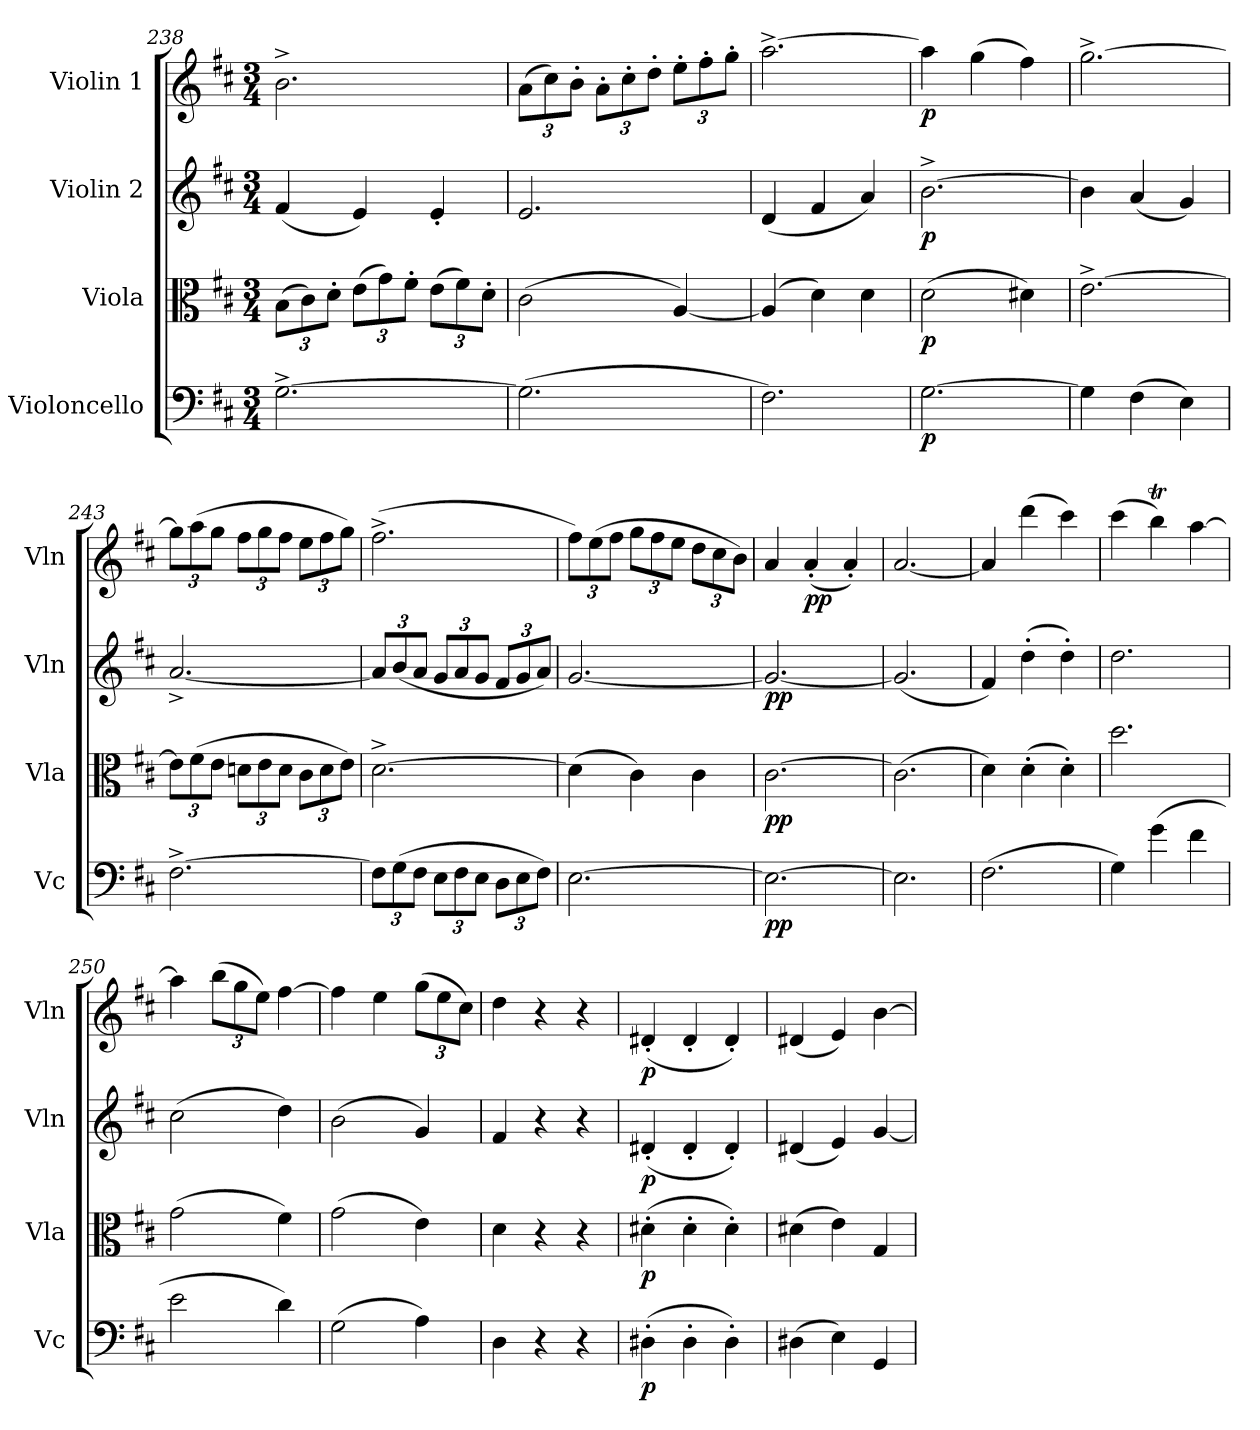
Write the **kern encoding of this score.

**kern	**dynam	**kern	**dynam	**kern	**dynam	**kern	**dynam
*part4	*part4	*part3	*part3	*part2	*part2	*part1	*part1
*staff4	*staff4	*staff3	*staff3	*staff2	*staff2	*staff1	*staff1
*I"Violoncello	*	*I"Viola	*	*I"Violin 2	*	*I"Violin 1	*
*I'Vc	*	*I'Vla	*	*I'Vln	*	*I'Vln	*
*clefF4	*	*clefC3	*	*clefG2	*	*clefG2	*
*k[f#c#]	*	*k[f#c#]	*	*k[f#c#]	*	*k[f#c#]	*
*M3/4	*	*M3/4	*	*M3/4	*	*M3/4	*
*	*	*Xbrackettup	*	*	*	*	*
=238	=238	=238	=238	=238	=238	=238	=238
[2.G^\	.	(>12B\L	.	(<4f#/	.	2.b^\	.
.	.	12c#\)	.	.	.	.	.
.	.	12d'\J	.	.	.	.	.
.	.	(>12e\L	.	4e/)	.	.	.
.	.	12g\)	.	.	.	.	.
.	.	12f#'\J	.	.	.	.	.
.	.	(>12e\L	.	4e'/	.	.	.
.	.	12f#\)	.	.	.	.	.
.	.	12d'\J	.	.	.	.	.
!!LO:LB:g=z
=239	=239	=239	=239	=239	=239	=239	=239
*	*	*	*	*	*	*Xbrackettup	*
(>2.G\]	.	(>2c#\	.	2.e/	.	(>12a\L	.
.	.	.	.	.	.	12cc#\)	.
.	.	.	.	.	.	12b'\J	.
.	.	.	.	.	.	12a'\L	.
.	.	.	.	.	.	12cc#'\	.
.	.	.	.	.	.	12dd'\J	.
.	.	[4A/)	.	.	.	12ee'\L	.
.	.	.	.	.	.	12ff#'\	.
.	.	.	.	.	.	12gg'\J	.
=240	=240	=240	=240	=240	=240	=240	=240
2.F#\)	.	(>4A/]	.	(<4d/	.	[2.aa^\	.
.	.	4d\)	.	4f#/	.	.	.
.	.	4d\	.	4a/)	.	.	.
=241	=241	=241	=241	=241	=241	=241	=241
!	!LO:DY:b	!	!LO:DY:b	!	!LO:DY:b	!	!LO:DY:b
[2.G\	p	(>2d\	p	[2.b^\	p	4aa\]	p
.	.	.	.	.	.	(>4gg\	.
.	.	4d#X\)	.	.	.	4ff#\)	.
=242	=242	=242	=242	=242	=242	=242	=242
4G\]	.	[2.e^\	.	4b\]	.	[2.gg^\	.
(>4F#\	.	.	.	(<4a/	.	.	.
4E\)	.	.	.	4g/)	.	.	.
=243	=243	=243	=243	=243	=243	=243	=243
[2.F#^\	.	12e\L]	.	[2.a^/	.	12gg\L]	.
.	.	(>12f#\	.	.	.	(>12aa\	.
.	.	12e\J	.	.	.	12gg\J	.
.	.	12dn\L	.	.	.	12ff#\L	.
.	.	12e\	.	.	.	12gg\	.
.	.	12d\J	.	.	.	12ff#\J	.
.	.	12c#\L	.	.	.	12ee\L	.
.	.	12d\	.	.	.	12ff#\	.
.	.	12e\J)	.	.	.	12gg\J)	.
=244	=244	=244	=244	=244	=244	=244	=244
*Xbrackettup	*	*	*	*Xbrackettup	*	*	*
12F#\L]	.	[2.d^\	.	12a/L]	.	(>2.ff#^\	.
(>12G\	.	.	.	(<12b/	.	.	.
12F#\J	.	.	.	12a/J	.	.	.
12E\L	.	.	.	12g/L	.	.	.
12F#\	.	.	.	12a/	.	.	.
12E\J	.	.	.	12g/J	.	.	.
12D\L	.	.	.	12f#/L	.	.	.
12E\	.	.	.	12g/	.	.	.
12F#\J)	.	.	.	12a/J)	.	.	.
!!LO:PB:g=z
=245	=245	=245	=245	=245	=245	=245	=245
[2.E\	.	(>4d\]	.	[2.g/	.	12ff#\L)	.
.	.	.	.	.	.	(>12ee\	.
.	.	.	.	.	.	12ff#\J	.
.	.	4c#\)	.	.	.	12gg\L	.
.	.	.	.	.	.	12ff#\	.
.	.	.	.	.	.	12ee\J	.
.	.	4c#\	.	.	.	12dd\L	.
.	.	.	.	.	.	12cc#\	.
.	.	.	.	.	.	12b\J)	.
=246	=246	=246	=246	=246	=246	=246	=246
!	!LO:DY:b	!	!LO:DY:b	!	!LO:DY:b	!	!
2.E\_	pp	[2.c#\	pp	2.g/_	pp	4a/	.
!	!	!	!	!	!	!	!LO:DY:b
.	.	.	.	.	.	(<4a'/	pp
.	.	.	.	.	.	4a'/)	.
=247	=247	=247	=247	=247	=247	=247	=247
2.E\]	.	(>2.c#\]	.	(<2.g/]	.	[2.a/	.
=248	=248	=248	=248	=248	=248	=248	=248
(>2.F#\	.	4d\)	.	4f#/)	.	4a/]	.
.	.	(>4d'\	.	(>4dd'\	.	(>4ddd\	.
.	.	4d'\)	.	4dd'\)	.	4ccc#\)	.
=249	=249	=249	=249	=249	=249	=249	=249
4G\)	.	2.dd\	.	2.dd\	.	(>4ccc#\	.
(>4g\	.	.	.	.	.	4bbT\)	.
4f#\	.	.	.	.	.	[4aa\	.
=250	=250	=250	=250	=250	=250	=250	=250
2e\	.	(>2g\	.	(>2cc#\	.	4aa\]	.
.	.	.	.	.	.	(>12bb\L	.
.	.	.	.	.	.	12gg\	.
.	.	.	.	.	.	12ee\J)	.
4d\)	.	4f#\)	.	4dd\)	.	[4ff#\	.
=251	=251	=251	=251	=251	=251	=251	=251
(>2G\	.	(>2g\	.	(>2b\	.	4ff#\]	.
.	.	.	.	.	.	4ee\	.
4A\)	.	4e\)	.	4g/)	.	(>12gg\L	.
.	.	.	.	.	.	12ee\	.
.	.	.	.	.	.	12cc#\J)	.
!!LO:LB:g=z
=252	=252	=252	=252	=252	=252	=252	=252
4D\	.	4d\	.	4f#/	.	4dd\	.
4r	.	4r	.	4r	.	4r	.
4r	.	4r	.	4r	.	4r	.
=253	=253	=253	=253	=253	=253	=253	=253
!	!LO:DY:b	!	!LO:DY:b	!	!LO:DY:b	!	!LO:DY:b
(>4D#X'\	p	(>4d#X'\	p	(<4d#X'/	p	(<4d#X'/	p
4D#'\	.	4d#'\	.	4d#'/	.	4d#'/	.
4D#'\)	.	4d#'\)	.	4d#'/)	.	4d#'/)	.
=254	=254	=254	=254	=254	=254	=254	=254
(>4D#X\	.	(>4d#X\	.	(<4d#X/	.	(<4d#X/	.
4E\)	.	4e\)	.	4e/)	.	4e/)	.
4GG/	.	4G/	.	[4g/	.	[4b\	.
=	=	=	=	=	=	=	=
*-	*-	*-	*-	*-	*-	*-	*-
